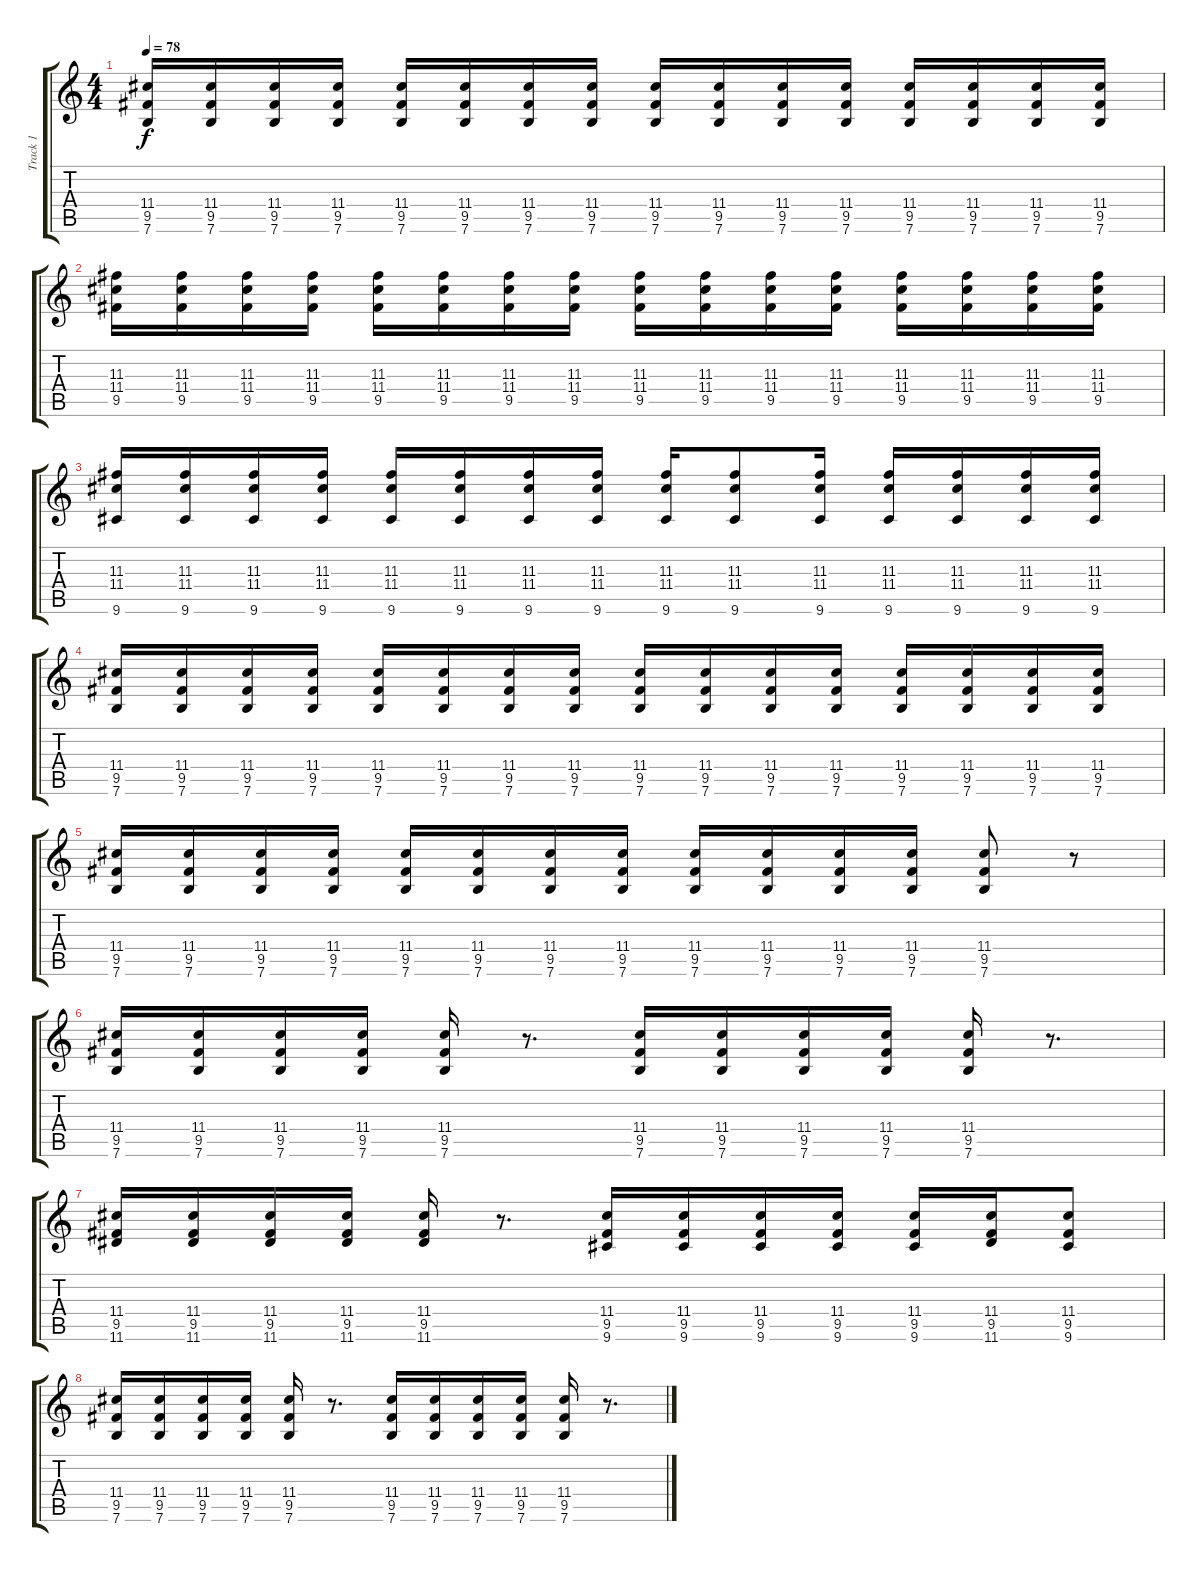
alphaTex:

\track ("Track 1" "Track 1") {instrument acousticguitarsteel}
\staff {score tabs}
\tuning (E4 B3 G3 D3 A2 E2) {hide}
\ts (4 4)
\tempo 78
\clef g2
\ks c
(11.4 9.5 7.6).16{dy f} (11.4 9.5 7.6).16 (11.4 9.5 7.6).16 (11.4 9.5 7.6).16 (11.4 9.5 7.6).16 (11.4 9.5 7.6).16 (11.4 9.5 7.6).16 (11.4 9.5 7.6).16 (11.4 9.5 7.6).16 (11.4 9.5 7.6).16 (11.4 9.5 7.6).16 (11.4 9.5 7.6).16 (11.4 9.5 7.6).16 (11.4 9.5 7.6).16 (11.4 9.5 7.6).16 (11.4 9.5 7.6).16 |
(11.3 11.4 9.5).16 (11.3 11.4 9.5).16 (11.3 11.4 9.5).16 (11.3 11.4 9.5).16 (11.3 11.4 9.5).16 (11.3 11.4 9.5).16 (11.3 11.4 9.5).16 (11.3 11.4 9.5).16 (11.3 11.4 9.5).16 (11.3 11.4 9.5).16 (11.3 11.4 9.5).16 (11.3 11.4 9.5).16 (11.3 11.4 9.5).16 (11.3 11.4 9.5).16 (11.3 11.4 9.5).16 (11.3 11.4 9.5).16 |
(11.3 11.4 9.6).16 (11.3 11.4 9.6).16 (11.3 11.4 9.6).16 (11.3 11.4 9.6).16 (11.3 11.4 9.6).16 (11.3 11.4 9.6).16 (11.3 11.4 9.6).16 (11.3 11.4 9.6).16 (11.3 11.4 9.6).16 (11.3 11.4 9.6).8 (11.3 11.4 9.6).16 (11.3 11.4 9.6).16 (11.3 11.4 9.6).16 (11.3 11.4 9.6).16 (11.3 11.4 9.6).16 |
(11.4 9.5 7.6).16 (11.4 9.5 7.6).16 (11.4 9.5 7.6).16 (11.4 9.5 7.6).16 (11.4 9.5 7.6).16 (11.4 9.5 7.6).16 (11.4 9.5 7.6).16 (11.4 9.5 7.6).16 (11.4 9.5 7.6).16 (11.4 9.5 7.6).16 (11.4 9.5 7.6).16 (11.4 9.5 7.6).16 (11.4 9.5 7.6).16 (11.4 9.5 7.6).16 (11.4 9.5 7.6).16 (11.4 9.5 7.6).16 |
(11.4 9.5 7.6).16 (11.4 9.5 7.6).16 (11.4 9.5 7.6).16 (11.4 9.5 7.6).16 (11.4 9.5 7.6).16 (11.4 9.5 7.6).16 (11.4 9.5 7.6).16 (11.4 9.5 7.6).16 (11.4 9.5 7.6).16 (11.4 9.5 7.6).16 (11.4 9.5 7.6).16 (11.4 9.5 7.6).16 (11.4 9.5 7.6).8 r.8 |
(11.4 9.5 7.6).16 (11.4 9.5 7.6).16 (11.4 9.5 7.6).16 (11.4 9.5 7.6).16 (11.4 9.5 7.6).16 r.8{d} (11.4 9.5 7.6).16 (11.4 9.5 7.6).16 (11.4 9.5 7.6).16 (11.4 9.5 7.6).16 (11.4 9.5 7.6).16 r.8{d} |
(11.4 9.5 11.6).16 (11.4 9.5 11.6).16 (11.4 9.5 11.6).16 (11.4 9.5 11.6).16 (11.4 9.5 11.6).16 r.8{d} (11.4 9.5 9.6).16 (11.4 9.5 9.6).16 (11.4 9.5 9.6).16 (11.4 9.5 9.6).16 (11.4 9.5 9.6).16 (11.4 9.5 11.6).16 (11.4 9.5 9.6).8 |
(11.4 9.5 7.6).16 (11.4 9.5 7.6).16 (11.4 9.5 7.6).16 (11.4 9.5 7.6).16 (11.4 9.5 7.6).16 r.8{d} (11.4 9.5 7.6).16 (11.4 9.5 7.6).16 (11.4 9.5 7.6).16 (11.4 9.5 7.6).16 (11.4 9.5 7.6).16 r.8{d}
